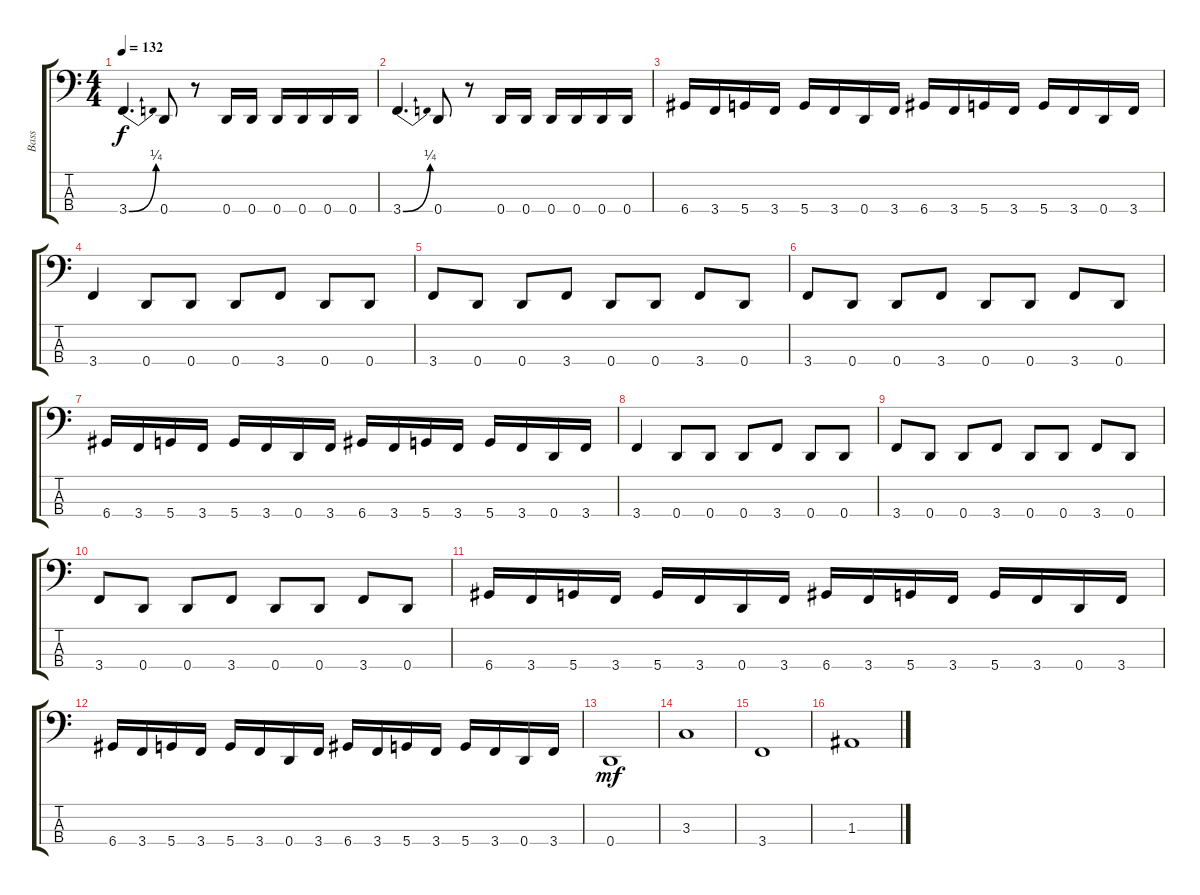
\track ("Bass" "Bass") {instrument electricbasspick}
\staff {score tabs}
\tuning (G2 D2 A1 D1) {hide}
\ts (4 4)
\tempo 132
\clef f4
\ks c
3.4{be (bend 0 0 60 1)}.4{d dy f} 0.4.8 r.8 0.4.16 0.4.16 0.4.16 0.4.16 0.4.16 0.4.16 |
3.4{be (bend 0 0 60 1)}.4{d} 0.4.8 r.8 0.4.16 0.4.16 0.4.16 0.4.16 0.4.16 0.4.16 |
6.4.16 3.4.16 5.4.16 3.4.16 5.4.16 3.4.16 0.4.16 3.4.16 6.4.16 3.4.16 5.4.16 3.4.16 5.4.16 3.4.16 0.4.16 3.4.16 |
3.4.4 0.4.8 0.4.8 0.4.8 3.4.8 0.4.8 0.4.8 |
3.4.8 0.4.8 0.4.8 3.4.8 0.4.8 0.4.8 3.4.8 0.4.8 |
3.4.8 0.4.8 0.4.8 3.4.8 0.4.8 0.4.8 3.4.8 0.4.8 |
6.4.16 3.4.16 5.4.16 3.4.16 5.4.16 3.4.16 0.4.16 3.4.16 6.4.16 3.4.16 5.4.16 3.4.16 5.4.16 3.4.16 0.4.16 3.4.16 |
3.4.4 0.4.8 0.4.8 0.4.8 3.4.8 0.4.8 0.4.8 |
3.4.8 0.4.8 0.4.8 3.4.8 0.4.8 0.4.8 3.4.8 0.4.8 |
3.4.8 0.4.8 0.4.8 3.4.8 0.4.8 0.4.8 3.4.8 0.4.8 |
6.4.16 3.4.16 5.4.16 3.4.16 5.4.16 3.4.16 0.4.16 3.4.16 6.4.16 3.4.16 5.4.16 3.4.16 5.4.16 3.4.16 0.4.16 3.4.16 |
6.4.16 3.4.16 5.4.16 3.4.16 5.4.16 3.4.16 0.4.16 3.4.16 6.4.16 3.4.16 5.4.16 3.4.16 5.4.16 3.4.16 0.4.16 3.4.16 |
0.4.1{dy mf} |
3.3.1 |
3.4.1 |
1.3.1
